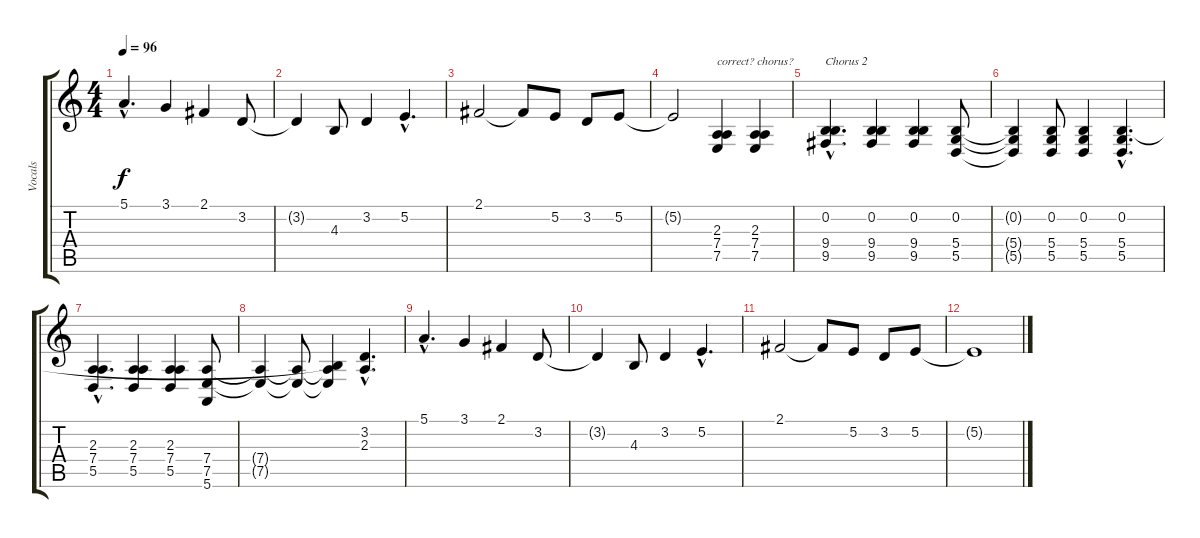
\track ("Vocals" "Vocals") {instrument cello}
\staff {score tabs}
\tuning (E4 B3 G3 D3 A2 E2) {hide}
\ts (4 4)
\tempo 96
\clef g2
\ks c
5.1{hac}.4{d dy f} 3.1.4 2.1.4 3.2.8 |
3.2{t}.4 4.3.8 3.2.4 5.2{hac}.4{d} |
2.1.2 2.1{t}.8 5.2.8 3.2.8 5.2.8 |
5.2{t}.2 (2.3 7.4 7.5).4{txt "correct? chorus?"} (2.3 7.4 7.5).4 |
(0.2{hac} 9.4{hac} 9.5{hac}).4{d txt "Chorus 2"} (0.2 9.4 9.5).4 (0.2 9.4 9.5).4 (0.2 5.4 5.5).8 |
(0.2{t} 5.4{t} 5.5{t}).4 (0.2 5.4 5.5).8 (0.2 5.4 5.5).4 (0.2{hac} 5.4{hac} 5.5{hac}).4{d} |
(2.3{hac} 7.4{hac} 5.5{hac}).4{d} (2.3 7.4 5.5).4 (2.3 7.4 5.5).4 (7.4 7.5 5.6).8 |
(7.4{t} 7.5{t}).4 (7.4{t} 7.5{t}).8 (0.2{t} 7.4{t} 7.5{t}).4 (3.2{hac} 2.3{hac}).4{d} |
5.1{hac}.4{d} 3.1.4 2.1.4 3.2.8 |
3.2{t}.4 4.3.8 3.2.4 5.2{hac}.4{d} |
2.1.2 2.1{t}.8 5.2.8 3.2.8 5.2.8 |
5.2{t}.1
